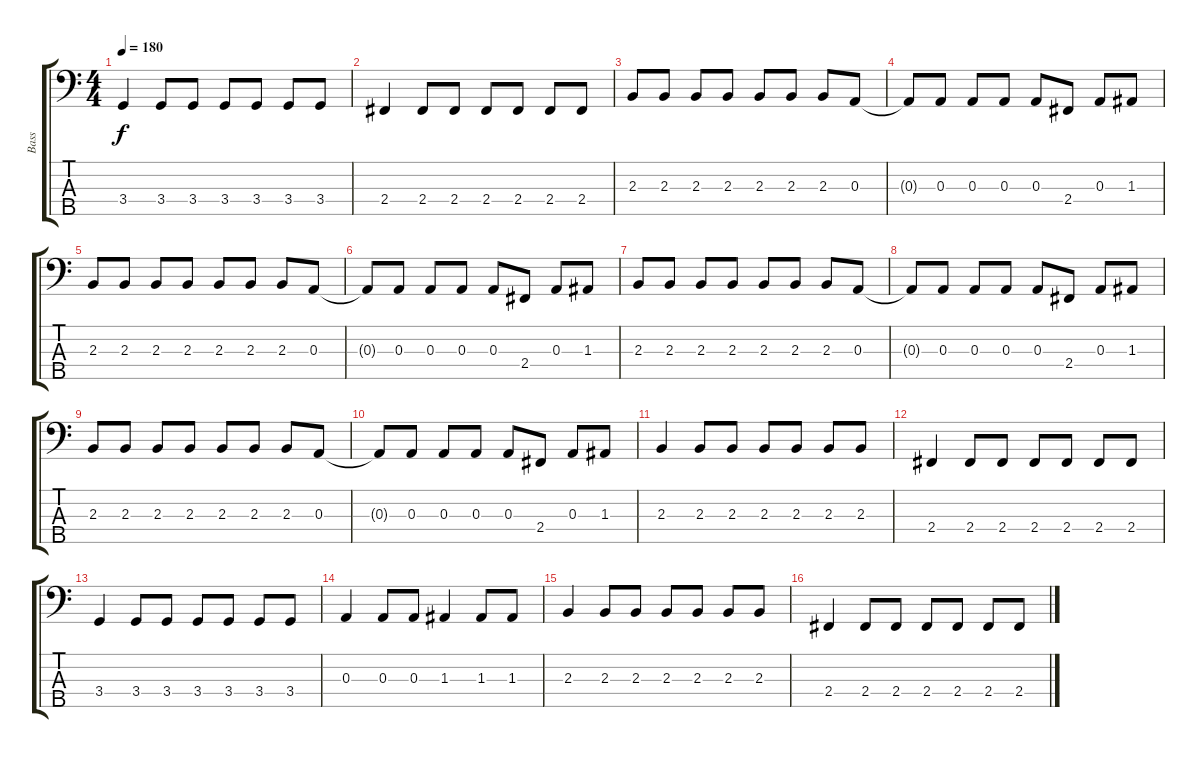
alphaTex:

\track ("Bass" "Bass") {instrument electricbassfinger}
\staff {score tabs}
\tuning (G2 D2 A1 E1 B0) {hide}
\ts (4 4)
\tempo 180
\clef f4
\ks c
3.4.4{dy f} 3.4.8 3.4.8 3.4.8 3.4.8 3.4.8 3.4.8 |
2.4.4 2.4.8 2.4.8 2.4.8 2.4.8 2.4.8 2.4.8 |
2.3.8 2.3.8 2.3.8 2.3.8 2.3.8 2.3.8 2.3.8 0.3.8 |
0.3{t}.8 0.3.8 0.3.8 0.3.8 0.3.8 2.4.8 0.3.8 1.3.8 |
2.3.8 2.3.8 2.3.8 2.3.8 2.3.8 2.3.8 2.3.8 0.3.8 |
0.3{t}.8 0.3.8 0.3.8 0.3.8 0.3.8 2.4.8 0.3.8 1.3.8 |
2.3.8 2.3.8 2.3.8 2.3.8 2.3.8 2.3.8 2.3.8 0.3.8 |
0.3{t}.8 0.3.8 0.3.8 0.3.8 0.3.8 2.4.8 0.3.8 1.3.8 |
2.3.8 2.3.8 2.3.8 2.3.8 2.3.8 2.3.8 2.3.8 0.3.8 |
0.3{t}.8 0.3.8 0.3.8 0.3.8 0.3.8 2.4.8 0.3.8 1.3.8 |
2.3.4 2.3.8 2.3.8 2.3.8 2.3.8 2.3.8 2.3.8 |
2.4.4 2.4.8 2.4.8 2.4.8 2.4.8 2.4.8 2.4.8 |
3.4.4 3.4.8 3.4.8 3.4.8 3.4.8 3.4.8 3.4.8 |
0.3.4 0.3.8 0.3.8 1.3.4 1.3.8 1.3.8 |
2.3.4 2.3.8 2.3.8 2.3.8 2.3.8 2.3.8 2.3.8 |
2.4.4 2.4.8 2.4.8 2.4.8 2.4.8 2.4.8 2.4.8
